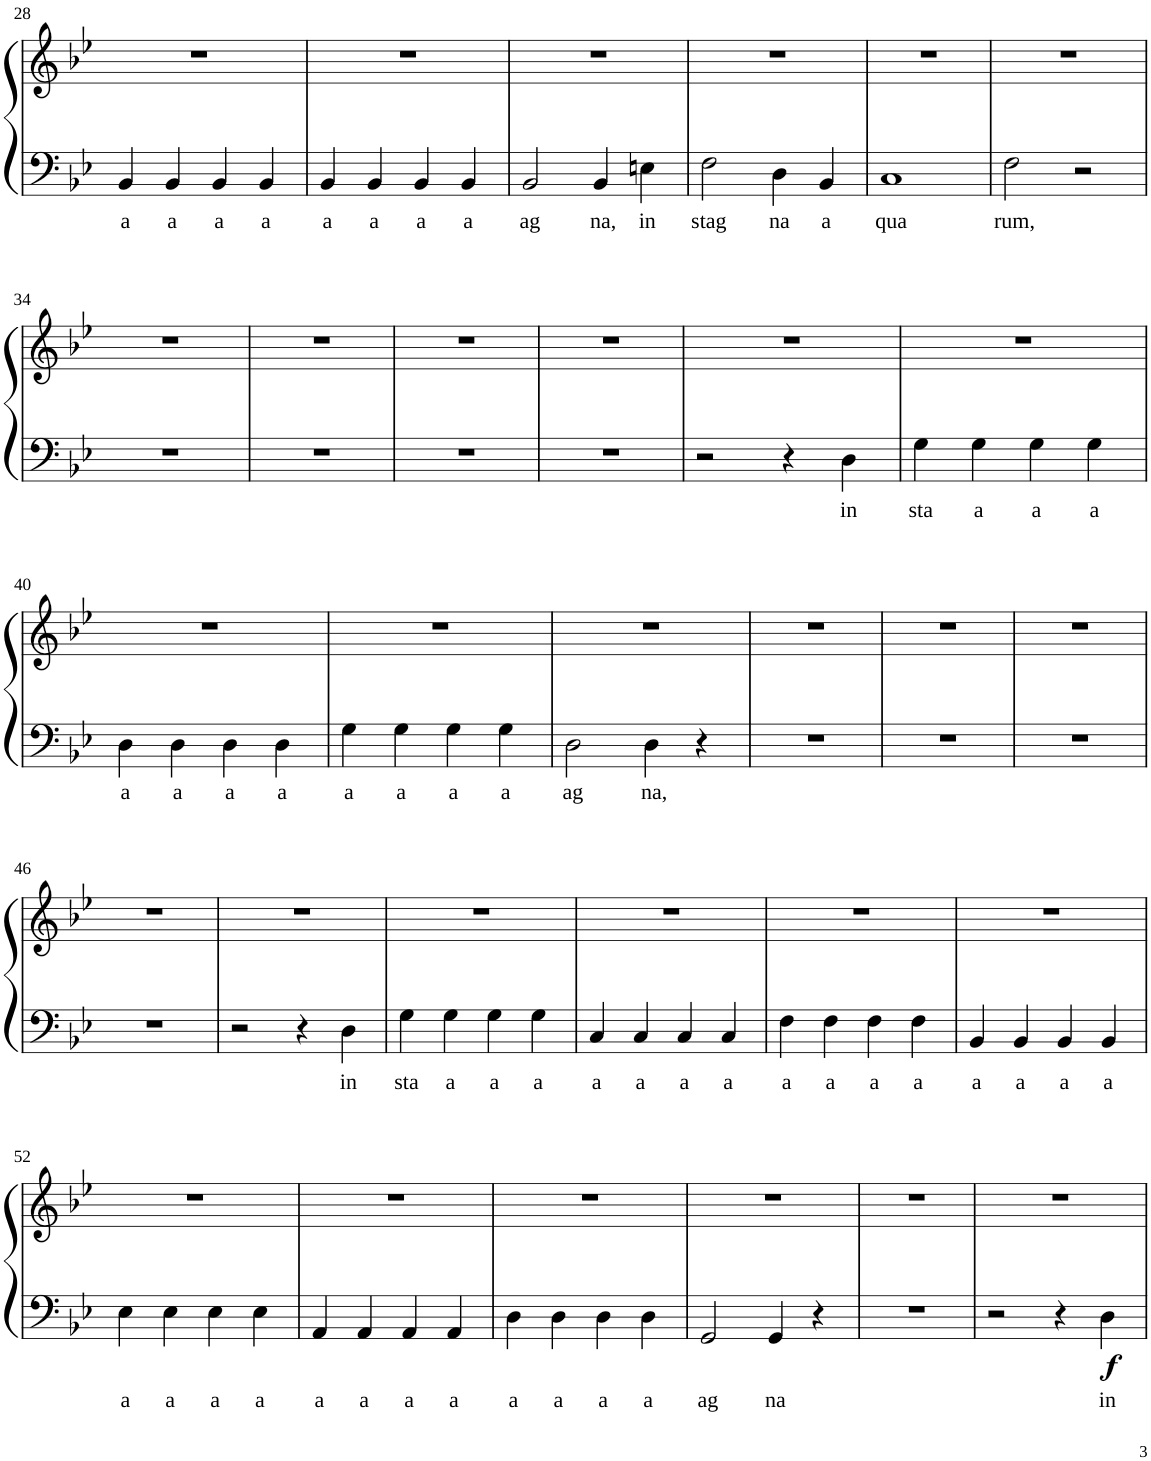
**kern	**text	**kern	**dynam
*part1	*part1	*part1	*part1
*staff2	*staff2	*staff1	*staff1/2
*I"Piano	*	*	*
*I'Pno	*	*	*
!!LO:PB:g=z
*clefF4	*	*clefG2	*
*k[b-e-]	*	*k[b-e-]	*
*B-:	*	*B-:	*
*M2/2	*	*M2/2	*
=28	=28	=28	=28
!	!LO:LY:b	!	!
4BB-/	a	1r	.
!	!LO:LY:b	!	!
4BB-/	a	.	.
!	!LO:LY:b	!	!
4BB-/	a	.	.
!	!LO:LY:b	!	!
4BB-/	a	.	.
=29	=29	=29	=29
!	!LO:LY:b	!	!
4BB-/	a	1r	.
!	!LO:LY:b	!	!
4BB-/	a	.	.
!	!LO:LY:b	!	!
4BB-/	a	.	.
!	!LO:LY:b	!	!
4BB-/	a	.	.
=30	=30	=30	=30
!	!LO:LY:b	!	!
2BB-/	ag	1r	.
!	!LO:LY:b	!	!
4BB-/	na,	.	.
!	!LO:LY:b	!	!
4En\	in	.	.
=31	=31	=31	=31
!	!LO:LY:b	!	!
2F\	stag	1r	.
!	!LO:LY:b	!	!
4D\	na	.	.
!	!LO:LY:b	!	!
4BB-/	a	.	.
=32	=32	=32	=32
!	!LO:LY:b	!	!
1C	qua	1r	.
=33	=33	=33	=33
!	!LO:LY:b	!	!
2F\	rum,	1r	.
2r	.	.	.
!!LO:LB:g=z
=34	=34	=34	=34
1r	.	1r	.
=35	=35	=35	=35
1r	.	1r	.
=36	=36	=36	=36
1r	.	1r	.
=37	=37	=37	=37
1r	.	1r	.
=38	=38	=38	=38
2r	.	1r	.
4r	.	.	.
!	!LO:LY:b	!	!
4D\	in	.	.
=39	=39	=39	=39
!	!LO:LY:b	!	!
4G\	sta	1r	.
!	!LO:LY:b	!	!
4G\	a	.	.
!	!LO:LY:b	!	!
4G\	a	.	.
!	!LO:LY:b	!	!
4G\	a	.	.
!!LO:LB:g=z
=40	=40	=40	=40
!	!LO:LY:b	!	!
4D\	a	1r	.
!	!LO:LY:b	!	!
4D\	a	.	.
!	!LO:LY:b	!	!
4D\	a	.	.
!	!LO:LY:b	!	!
4D\	a	.	.
=41	=41	=41	=41
!	!LO:LY:b	!	!
4G\	a	1r	.
!	!LO:LY:b	!	!
4G\	a	.	.
!	!LO:LY:b	!	!
4G\	a	.	.
!	!LO:LY:b	!	!
4G\	a	.	.
=42	=42	=42	=42
!	!LO:LY:b	!	!
2D\	ag	1r	.
!	!LO:LY:b	!	!
4D\	na,	.	.
4r	.	.	.
=43	=43	=43	=43
1r	.	1r	.
=44	=44	=44	=44
1r	.	1r	.
=45	=45	=45	=45
1r	.	1r	.
!!LO:LB:g=z
=46	=46	=46	=46
1r	.	1r	.
=47	=47	=47	=47
2r	.	1r	.
4r	.	.	.
!	!LO:LY:b	!	!
4D\	in	.	.
=48	=48	=48	=48
!	!LO:LY:b	!	!
4G\	sta	1r	.
!	!LO:LY:b	!	!
4G\	a	.	.
!	!LO:LY:b	!	!
4G\	a	.	.
!	!LO:LY:b	!	!
4G\	a	.	.
=49	=49	=49	=49
!	!LO:LY:b	!	!
4C/	a	1r	.
!	!LO:LY:b	!	!
4C/	a	.	.
!	!LO:LY:b	!	!
4C/	a	.	.
!	!LO:LY:b	!	!
4C/	a	.	.
=50	=50	=50	=50
!	!LO:LY:b	!	!
4F\	a	1r	.
!	!LO:LY:b	!	!
4F\	a	.	.
!	!LO:LY:b	!	!
4F\	a	.	.
!	!LO:LY:b	!	!
4F\	a	.	.
=51	=51	=51	=51
!	!LO:LY:b	!	!
4BB-/	a	1r	.
!	!LO:LY:b	!	!
4BB-/	a	.	.
!	!LO:LY:b	!	!
4BB-/	a	.	.
!	!LO:LY:b	!	!
4BB-/	a	.	.
!!LO:LB:g=z
=52	=52	=52	=52
!	!LO:LY:b	!	!
4E-\	a	1r	.
!	!LO:LY:b	!	!
4E-\	a	.	.
!	!LO:LY:b	!	!
4E-\	a	.	.
!	!LO:LY:b	!	!
4E-\	a	.	.
=53	=53	=53	=53
!	!LO:LY:b	!	!
4AA/	a	1r	.
!	!LO:LY:b	!	!
4AA/	a	.	.
!	!LO:LY:b	!	!
4AA/	a	.	.
!	!LO:LY:b	!	!
4AA/	a	.	.
=54	=54	=54	=54
!	!LO:LY:b	!	!
4D\	a	1r	.
!	!LO:LY:b	!	!
4D\	a	.	.
!	!LO:LY:b	!	!
4D\	a	.	.
!	!LO:LY:b	!	!
4D\	a	.	.
=55	=55	=55	=55
!	!LO:LY:b	!	!
2GG/	ag	1r	.
!	!LO:LY:b	!	!
4GG/	na	.	.
4r	.	.	.
=56	=56	=56	=56
1r	.	1r	.
=57	=57	=57	=57
2r	.	1r	.
4r	.	.	.
!	!LO:LY:b	!	!LO:DY:b=2
4D\	in	.	f
=	=	=	=
*-	*-	*-	*-
